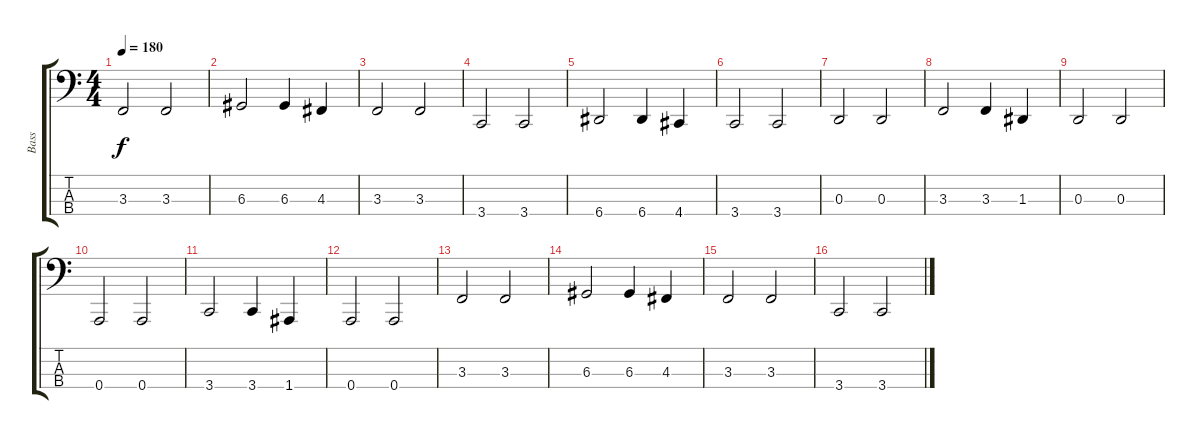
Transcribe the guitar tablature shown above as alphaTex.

\track ("Bass" "Bass") {instrument electricbassfinger}
\staff {score tabs}
\tuning (C2 G1 D1 A0) {hide}
\ts (4 4)
\tempo 180
\clef f4
\ks c
3.3.2{dy f} 3.3.2 |
6.3.2 6.3.4 4.3.4 |
3.3.2 3.3.2 |
3.4.2 3.4.2 |
6.4.2 6.4.4 4.4.4 |
3.4.2 3.4.2 |
0.3.2 0.3.2 |
3.3.2 3.3.4 1.3.4 |
0.3.2 0.3.2 |
0.4.2 0.4.2 |
3.4.2 3.4.4 1.4.4 |
0.4.2 0.4.2 |
3.3.2 3.3.2 |
6.3.2 6.3.4 4.3.4 |
3.3.2 3.3.2 |
3.4.2{volume 0} 3.4.2
